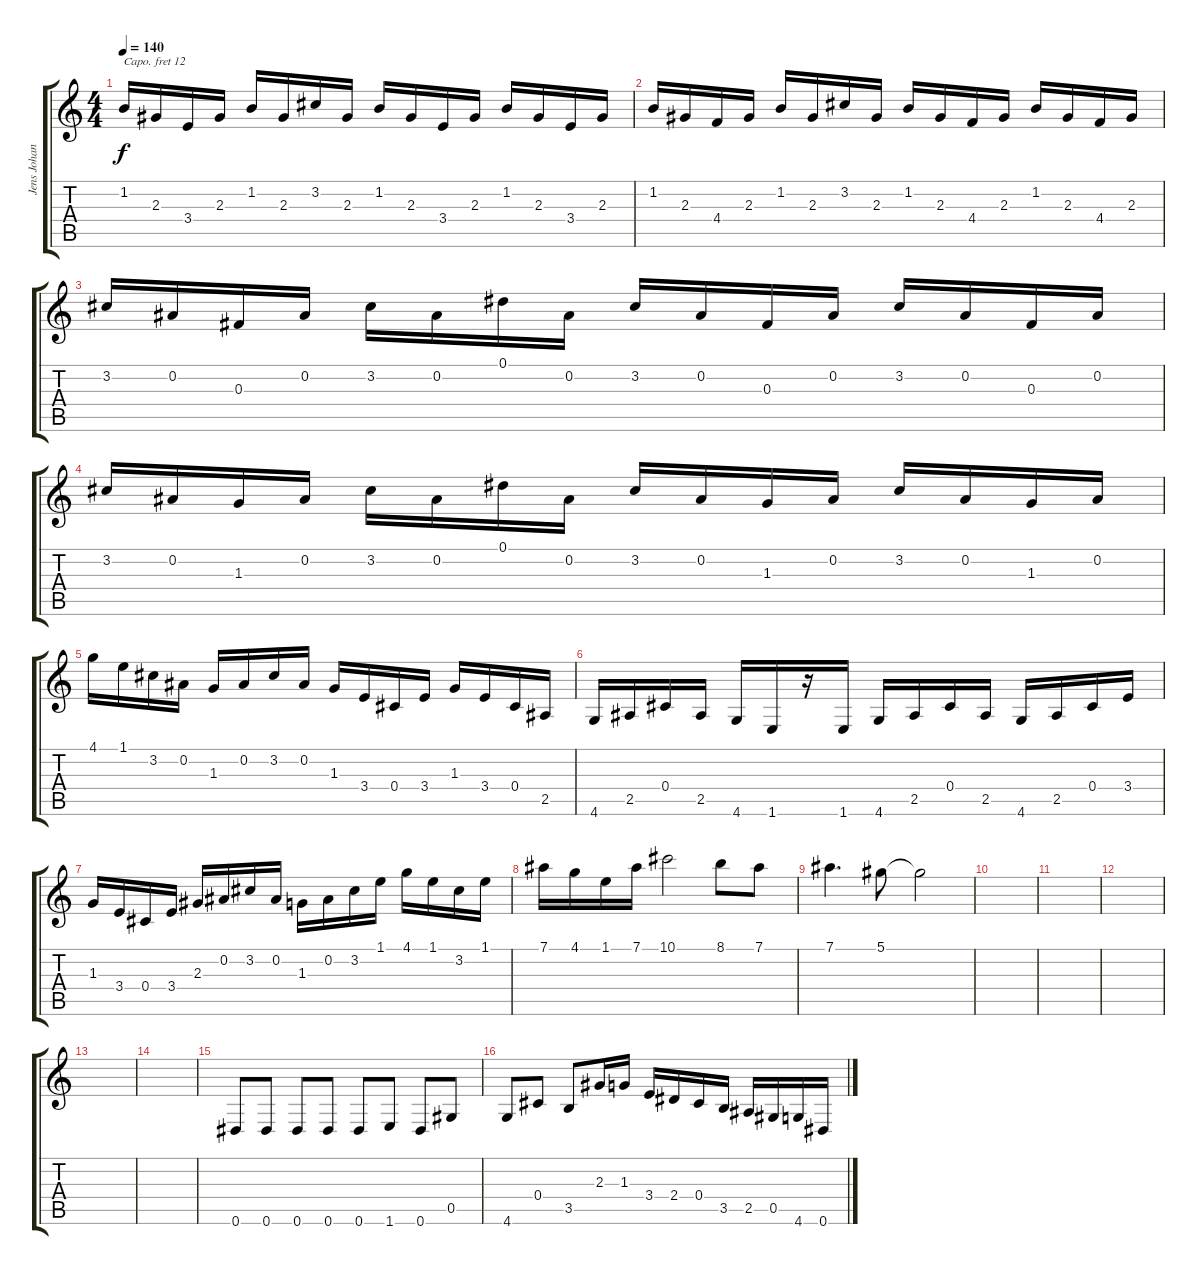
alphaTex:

\track ("Jens Johansson I" "Jens Johan") {instrument harpsichord}
\staff {score tabs}
\capo 12
\tuning (Eb4 Bb3 Gb3 Db3 Ab2 Eb2) {hide}
\ts (4 4)
\tempo 140
\clef g2
\ks c
1.2.16{dy f} 2.3.16 3.4.16 2.3.16 1.2.16 2.3.16 3.2.16 2.3.16 1.2.16 2.3.16 3.4.16 2.3.16 1.2.16 2.3.16 3.4.16 2.3.16 |
1.2.16 2.3.16 4.4.16 2.3.16 1.2.16 2.3.16 3.2.16 2.3.16 1.2.16 2.3.16 4.4.16 2.3.16 1.2.16 2.3.16 4.4.16 2.3.16 |
3.2.16 0.2.16 0.3.16 0.2.16 3.2.16 0.2.16 0.1.16 0.2.16 3.2.16 0.2.16 0.3.16 0.2.16 3.2.16 0.2.16 0.3.16 0.2.16 |
3.2.16 0.2.16 1.3.16 0.2.16 3.2.16 0.2.16 0.1.16 0.2.16 3.2.16 0.2.16 1.3.16 0.2.16 3.2.16 0.2.16 1.3.16 0.2.16 |
4.1.16 1.1.16 3.2.16 0.2.16 1.3.16 0.2.16 3.2.16 0.2.16 1.3.16 3.4.16 0.4.16 3.4.16 1.3.16 3.4.16 0.4.16 2.5.16 |
4.6.16 2.5.16 0.4.16 2.5.16 4.6.16 1.6.16 r.16 1.6.16 4.6.16 2.5.16 0.4.16 2.5.16 4.6.16 2.5.16 0.4.16 3.4.16 |
1.3.16 3.4.16 0.4.16 3.4.16 2.3.16 0.2.16 3.2.16 0.2.16 1.3.16 0.2.16 3.2.16 1.1.16 4.1.16 1.1.16 3.2.16 1.1.16 |
7.1.16 4.1.16 1.1.16 7.1.16 10.1.2 8.1.8 7.1.8 |
7.1.4{d} 5.1.8 5.1{t}.2 |
|
|
|
|
|
0.6.8{instrument harpsichord} 0.6.8 0.6.8 0.6.8 0.6.8 1.6.8 0.6.8 0.5.8 |
4.6.8 0.4.8 3.5.8 2.3.16 1.3.16 3.4.16 2.4.16 0.4.16 3.5.16 2.5.16 0.5.16 4.6.16 0.6.16
